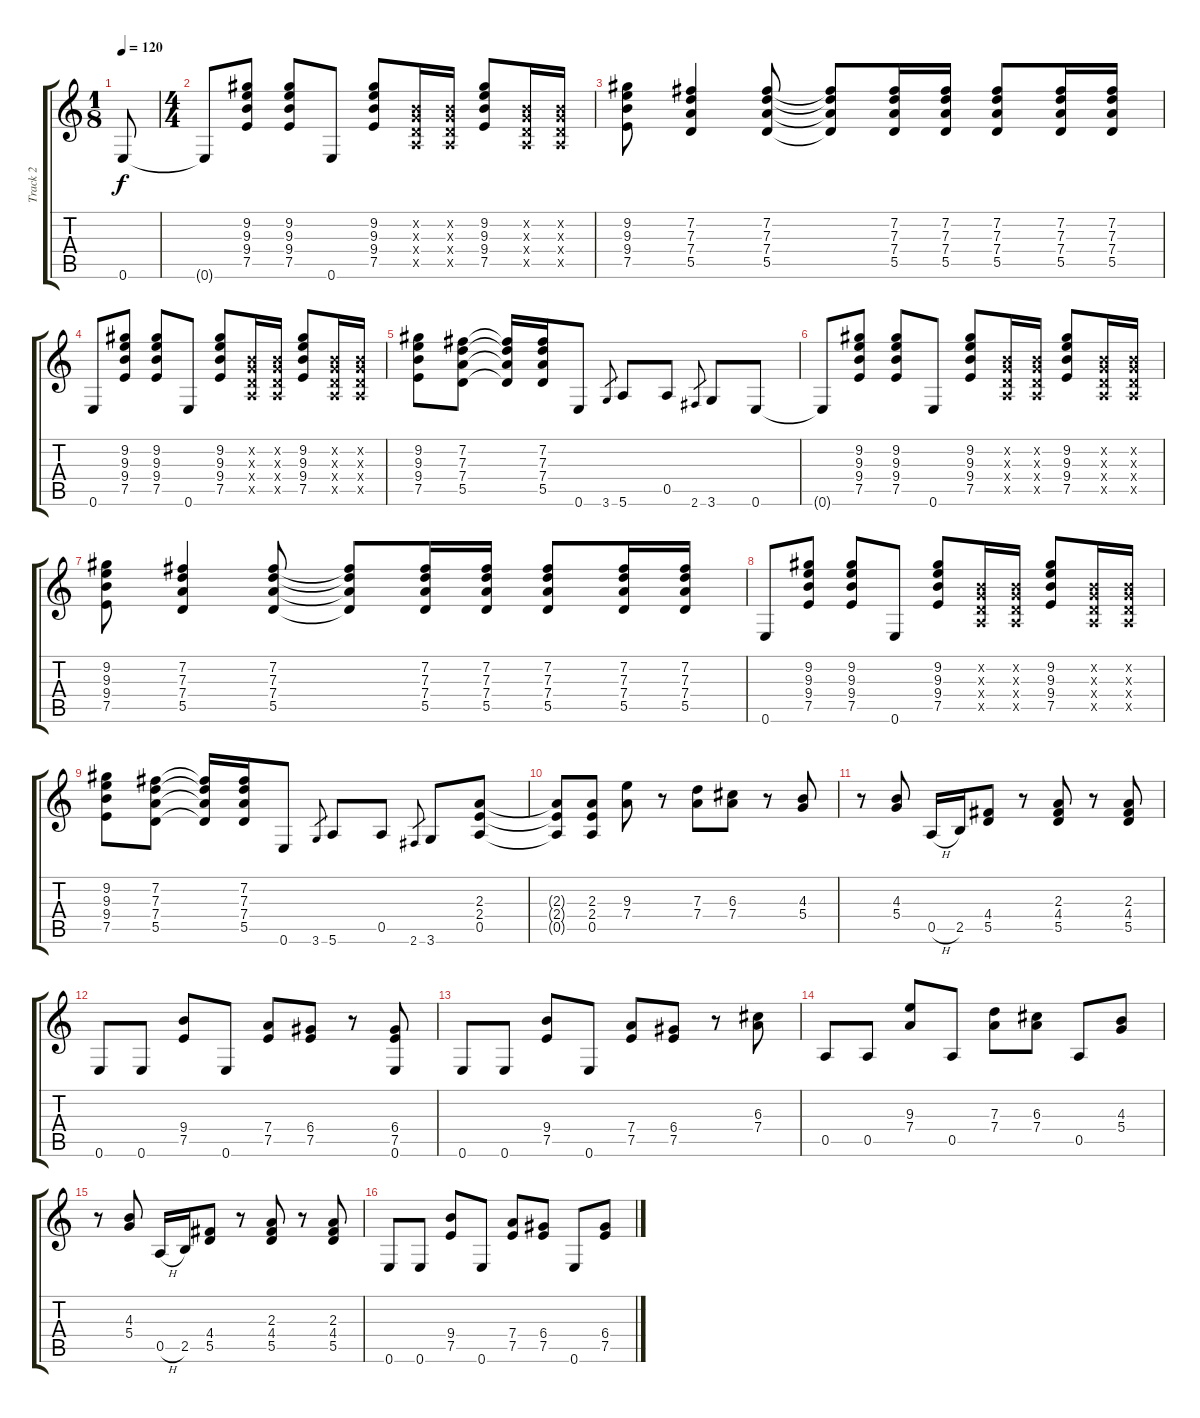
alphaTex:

\track ("Track 2" "Track 2") {instrument acousticguitarsteel}
\staff {score tabs}
\tuning (E4 B3 G3 D3 A2 E2) {hide}
\ts (1 8)
\tempo 120
\clef g2
\ks c
0.6.8{dy f instrument acousticguitarsteel} |
\ts (4 4)
0.6{t}.8 (9.2 9.3 9.4 7.5).8 (9.2 9.3 9.4 7.5).8 0.6.8 (9.2 9.3 9.4 7.5).8 (0.2{x} 0.3{x} 0.4{x} 0.5{x}).16 (0.2{x} 0.3{x} 0.4{x} 0.5{x}).16 (9.2 9.3 9.4 7.5).8 (0.2{x} 0.3{x} 0.4{x} 0.5{x}).16 (0.2{x} 0.3{x} 0.4{x} 0.5{x}).16 |
(9.2 9.3 9.4 7.5).8 (7.2 7.3 7.4 5.5).4 (7.2 7.3 7.4 5.5).8 (7.2{t} 7.3{t} 7.4{t} 5.5{t}).8 (7.2 7.3 7.4 5.5).16 (7.2 7.3 7.4 5.5).16 (7.2 7.3 7.4 5.5).8 (7.2 7.3 7.4 5.5).16 (7.2 7.3 7.4 5.5).16 |
0.6.8 (9.2 9.3 9.4 7.5).8 (9.2 9.3 9.4 7.5).8 0.6.8 (9.2 9.3 9.4 7.5).8 (0.2{x} 0.3{x} 0.4{x} 0.5{x}).16 (0.2{x} 0.3{x} 0.4{x} 0.5{x}).16 (9.2 9.3 9.4 7.5).8 (0.2{x} 0.3{x} 0.4{x} 0.5{x}).16 (0.2{x} 0.3{x} 0.4{x} 0.5{x}).16 |
(9.2 9.3 9.4 7.5).8 (7.2 7.3 7.4 5.5).8 (7.2{t} 7.3{t} 7.4{t} 5.5{t}).16 (7.2 7.3 7.4 5.5).16 0.6.8 3.6.8{gr} 5.6.8 0.5.8 2.6.8{gr} 3.6.8 0.6.8 |
0.6{t}.8 (9.2 9.3 9.4 7.5).8 (9.2 9.3 9.4 7.5).8 0.6.8 (9.2 9.3 9.4 7.5).8 (0.2{x} 0.3{x} 0.4{x} 0.5{x}).16 (0.2{x} 0.3{x} 0.4{x} 0.5{x}).16 (9.2 9.3 9.4 7.5).8 (0.2{x} 0.3{x} 0.4{x} 0.5{x}).16 (0.2{x} 0.3{x} 0.4{x} 0.5{x}).16 |
(9.2 9.3 9.4 7.5).8 (7.2 7.3 7.4 5.5).4 (7.2 7.3 7.4 5.5).8 (7.2{t} 7.3{t} 7.4{t} 5.5{t}).8 (7.2 7.3 7.4 5.5).16 (7.2 7.3 7.4 5.5).16 (7.2 7.3 7.4 5.5).8 (7.2 7.3 7.4 5.5).16 (7.2 7.3 7.4 5.5).16 |
0.6.8 (9.2 9.3 9.4 7.5).8 (9.2 9.3 9.4 7.5).8 0.6.8 (9.2 9.3 9.4 7.5).8 (0.2{x} 0.3{x} 0.4{x} 0.5{x}).16 (0.2{x} 0.3{x} 0.4{x} 0.5{x}).16 (9.2 9.3 9.4 7.5).8 (0.2{x} 0.3{x} 0.4{x} 0.5{x}).16 (0.2{x} 0.3{x} 0.4{x} 0.5{x}).16 |
(9.2 9.3 9.4 7.5).8 (7.2 7.3 7.4 5.5).8 (7.2{t} 7.3{t} 7.4{t} 5.5{t}).16 (7.2 7.3 7.4 5.5).16 0.6.8 3.6.8{gr} 5.6.8 0.5.8 2.6.8{gr} 3.6.8 (2.3 2.4 0.5).8 |
(2.3{t} 2.4{t} 0.5{t}).8 (2.3 2.4 0.5).8 (9.3 7.4).8 r.8 (7.3 7.4).8 (6.3 7.4).8 r.8 (4.3 5.4).8 |
r.8 (4.3 5.4).8 0.5{h}.16 2.5.16 (4.4 5.5).8 r.8 (2.3 4.4 5.5).8 r.8 (2.3 4.4 5.5).8 |
0.6.8 0.6.8 (9.4 7.5).8 0.6.8 (7.4 7.5).8 (6.4 7.5).8 r.8 (6.4 7.5 0.6).8 |
0.6.8 0.6.8 (9.4 7.5).8 0.6.8 (7.4 7.5).8 (6.4 7.5).8 r.8 (6.3 7.4).8 |
0.5.8 0.5.8 (9.3 7.4).8 0.5.8 (7.3 7.4).8 (6.3 7.4).8 0.5.8 (4.3 5.4).8 |
r.8 (4.3 5.4).8 0.5{h}.16 2.5.16 (4.4 5.5).8 r.8 (2.3 4.4 5.5).8 r.8 (2.3 4.4 5.5).8 |
0.6.8 0.6.8 (9.4 7.5).8 0.6.8 (7.4 7.5).8 (6.4 7.5).8 0.6.8 (6.4 7.5).8
